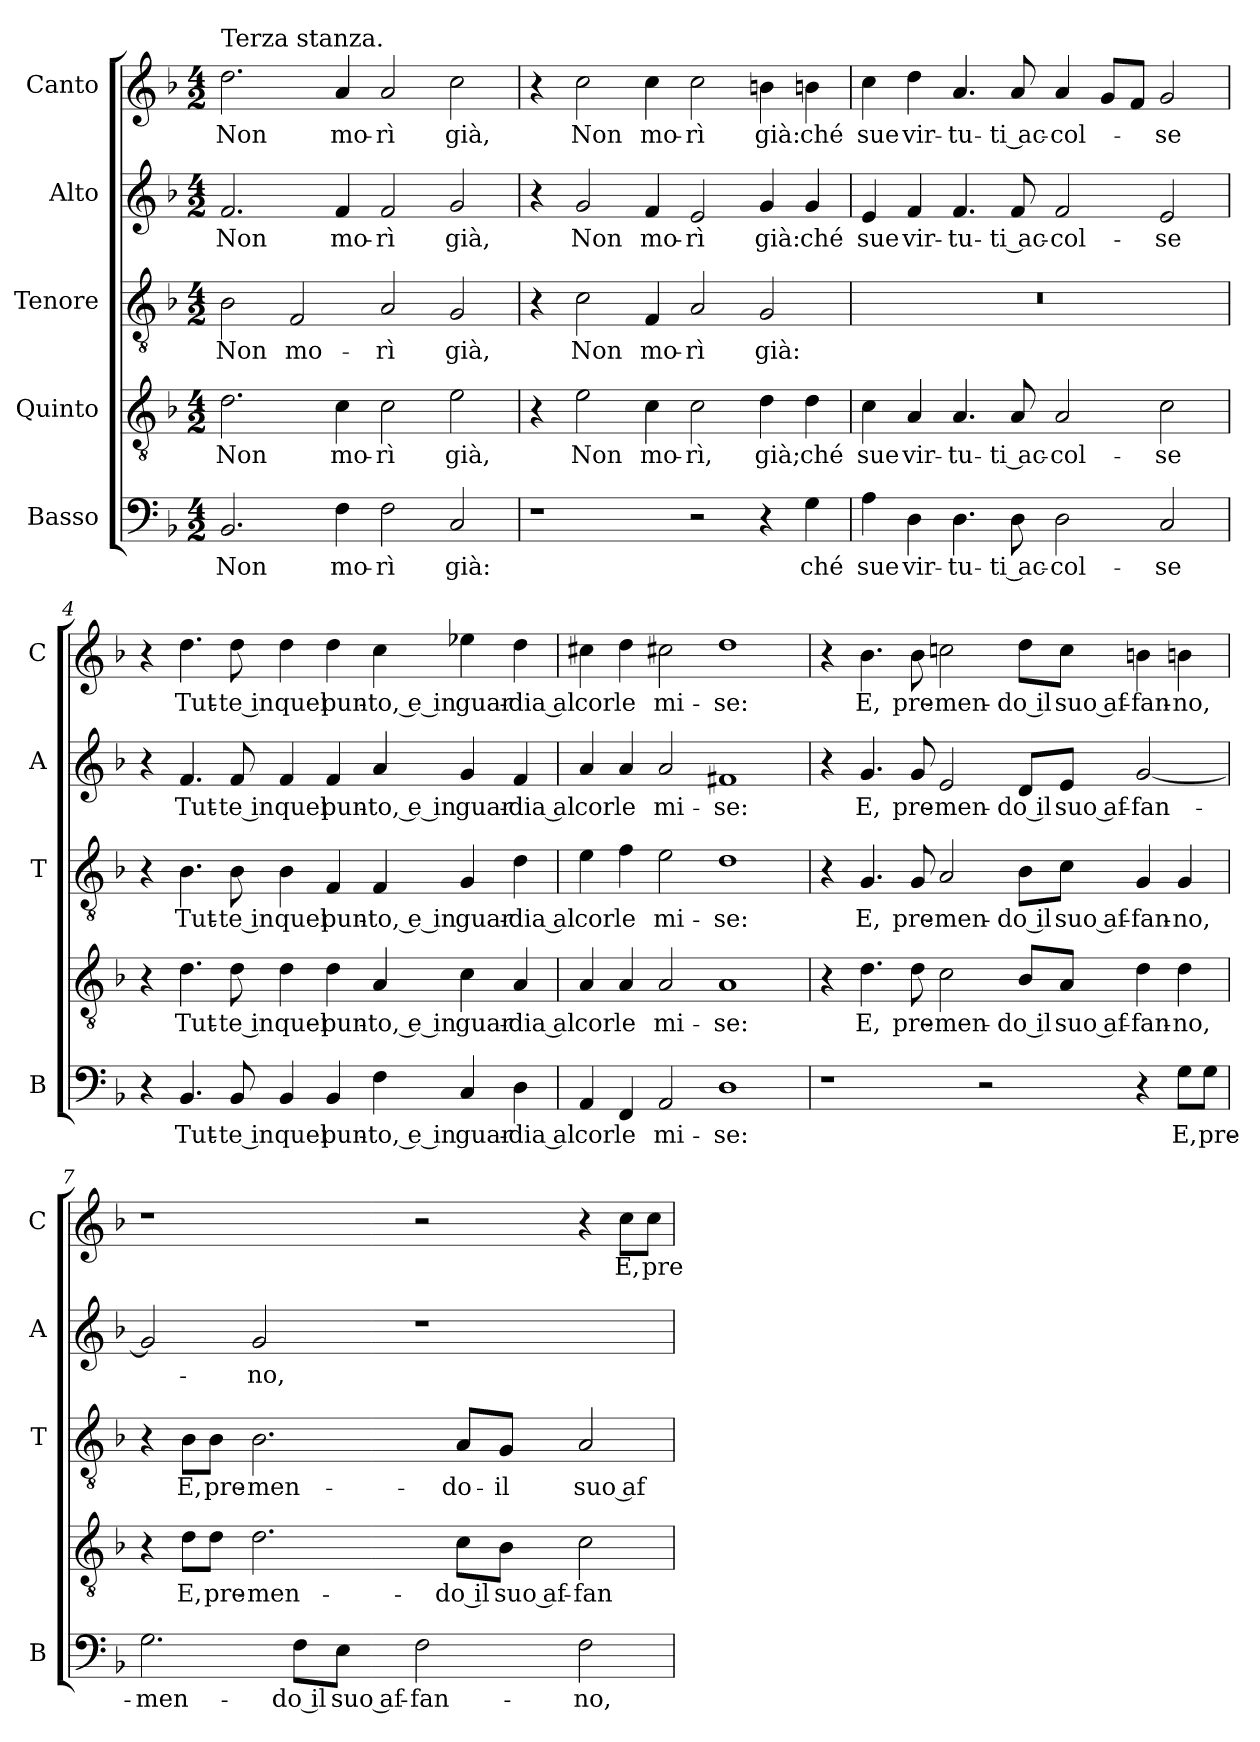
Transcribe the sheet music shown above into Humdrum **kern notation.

**kern	**text	**kern	**text	**kern	**text	**kern	**text	**kern	**text
*part5	*part5	*part4	*part4	*part3	*part3	*part2	*part2	*part1	*part1
*staff5	*staff5	*staff4	*staff4	*staff3	*staff3	*staff2	*staff2	*staff1	*staff1
*I"Basso	*	*I"Quinto	*	*I"Tenore	*	*I"Alto	*	*I"Canto	*
*I'B	*	*	*	*I'T	*	*I'A	*	*I'C	*
*clefF4	*	*clefGv2	*	*clefGv2	*	*clefG2	*	*clefG2	*
*k[b-]	*	*k[b-]	*	*k[b-]	*	*k[b-]	*	*k[b-]	*
*F:	*	*F:	*	*F:	*	*F:	*	*F:	*
*M4/2	*	*M4/2	*	*M4/2	*	*M4/2	*	*M4/2	*
=1	=1	=1	=1	=1	=1	=1	=1	=1	=1
!	!	!	!	!	!	!	!	!LO:TX:a:t=Terza stanza.	!
2.BB-	Non	2.d	Non	2B-	Non	2.f	Non	2.dd	Non
.	.	.	.	2F	mo-	.	.	.	.
4F	mo-	4c	mo-	.	.	4f	mo-	4a	mo-
2F	-rì	2c	-rì	2A	-rì	2f	-rì	2a	-rì
2C	già:	2e	già,	2G	già,	2g	già,	2cc	già,
=2	=2	=2	=2	=2	=2	=2	=2	=2	=2
1r	.	4r	.	4r	.	4r	.	4r	.
.	.	2e	Non	2c	Non	2g	Non	2cc	Non
.	.	4c	mo-	4F	mo-	4f	mo-	4cc	mo-
2r	.	2c	-rì,	2A	-rì	2e	-rì	2cc	-rì
4r	.	4d	già;	2G	già:	4g	già:	4bn	già:
4G	ché	4d	ché	.	.	4g	ché	4bn	ché
=3	=3	=3	=3	=3	=3	=3	=3	=3	=3
4A	sue	4c	sue	0r	.	4e	sue	4cc	sue
4D	vir-	4A	vir-	.	.	4f	vir-	4dd	vir-
4.D	-tu-	4.A	-tu-	.	.	4.f	-tu-	4.a	-tu-
8D	-ti ac-	8A	-ti ac-	.	.	8f	-ti ac-	8a	-ti ac-
2D	-col-	2A	-col-	.	.	2f	-col-	4a	-col-
.	.	.	.	.	.	.	.	8gL	.
.	.	.	.	.	.	.	.	8fJ	.
2C	-se	2c	-se	.	.	2e	-se	2g	-se
=4	=4	=4	=4	=4	=4	=4	=4	=4	=4
4r	.	4r	.	4r	.	4r	.	4r	.
4.BB-	Tut-	4.d	Tut-	4.B-	Tut-	4.f	Tut-	4.dd	Tut-
8BB-	-te in	8d	-te in	8B-	-te in	8f	-te in	8dd	-te in
4BB-	quel	4d	quel	4B-	quel	4f	quel	4dd	quel
4BB-	pun-	4d	pun-	4F	pun-	4f	pun-	4dd	pun-
4F	-to, e in	4A	-to, e in	4F	-to, e in	4a	-to, e in	4cc	-to, e in
4C	guar-	4c	guar-	4G	guar-	4g	guar-	4ee-X	guar-
4D	-dia al	4A	-dia al	4d	-dia al	4f	-dia al	4dd	-dia al
=5	=5	=5	=5	=5	=5	=5	=5	=5	=5
4AA	cor	4A	cor	4e	cor	4a	cor	4cc#X	cor
4FF	le	4A	le	4f	le	4a	le	4dd	le
2AA	mi-	2A	mi-	2e	mi-	2a	mi-	2cc#X	mi-
1D	-se:	1A	-se:	1d	-se:	1f#X	-se:	1dd	-se:
=6	=6	=6	=6	=6	=6	=6	=6	=6	=6
1r	.	4r	.	4r	.	4r	.	4r	.
.	.	4.d	E,	4.G	E,	4.g	E,	4.b-	E,
.	.	8d	pre-	8G	pre-	8g	pre-	8b-	pre-
.	.	2c	-men-	2A	-men-	2e	-men-	2ccn	-men-
2r	.	.	.	.	.	.	.	.	.
.	.	8B-L	-do il	8B-L	-do il	8dL	-do il	8ddL	-do il
.	.	8AJ	suo af-	8cJ	suo af-	8eJ	suo af-	8ccJ	suo af-
4r	.	4d	-fan-	4G	-fan-	[2g	-fan-	4bn	-fan-
8GL	E,	4d	-no,	4G	-no,	.	.	4bn	-no,
8GJ	pre-	.	.	.	.	.	.	.	.
=7	=7	=7	=7	=7	=7	=7	=7	=7	=7
2.G	-men-	4r	.	4r	.	2g]	.	1r	.
.	.	8dL	E,	8B-L	E,	.	.	.	.
.	.	8dJ	pre-	8B-J	pre-	.	.	.	.
.	.	2.d	-men-	2.B-	-men-	2g	-no,	.	.
8FL	-do il	.	.	.	.	.	.	.	.
8EJ	suo af-	.	.	.	.	.	.	.	.
2F	-fan-	.	.	.	.	1r	.	2r	.
.	.	8cL	-do il	8AL	-do-	.	.	.	.
.	.	8B-J	suo af-	8GJ	-il	.	.	.	.
2F	-no,	2c	-fan-	2A	suo af-	.	.	4r	.
.	.	.	.	.	.	.	.	8ccL	E,
.	.	.	.	.	.	.	.	8ccJ	pre-
=	=	=	=	=	=	=	=	=	=
*-	*-	*-	*-	*-	*-	*-	*-	*-	*-
